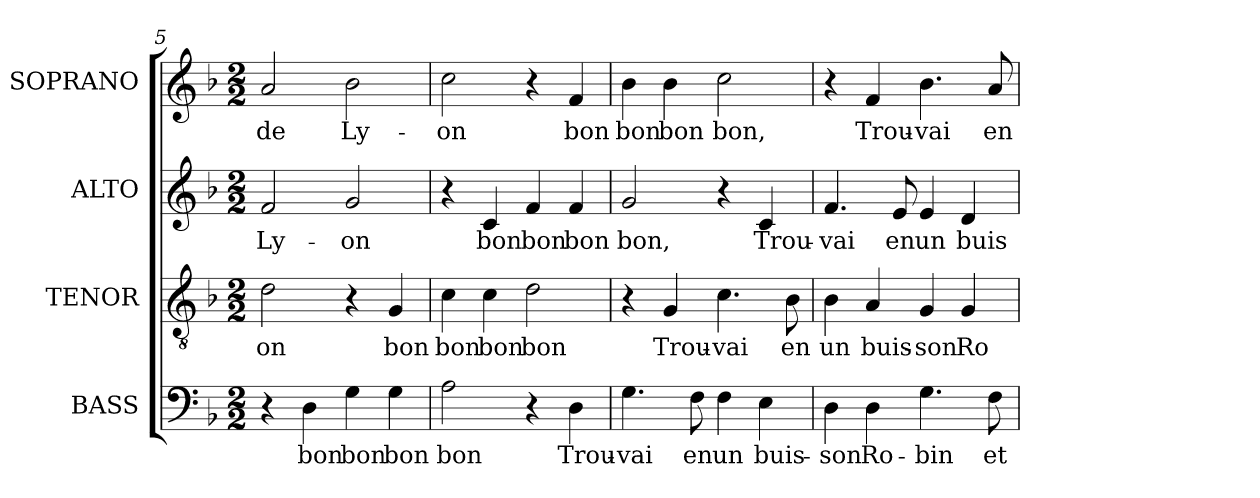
**kern	**text	**kern	**text	**kern	**text	**kern	**text
*part4	*part4	*part3	*part3	*part2	*part2	*part1	*part1
*staff4	*staff4	*staff3	*staff3	*staff2	*staff2	*staff1	*staff1
*I"BASS	*	*I"TENOR	*	*I"ALTO	*	*I"SOPRANO	*
*I'B.	*	*I'T.	*	*I'A.	*	*I'S.	*
*clefF4	*	*clefGv2	*	*clefG2	*	*clefG2	*
*	*	*ITrd7c12	*	*	*	*	*
*k[b-]	*	*k[b-]	*	*k[b-]	*	*k[b-]	*
*F:	*	*F:	*	*F:	*	*F:	*
*M2/2	*	*M2/2	*	*M2/2	*	*M2/2	*
=5	=5	=5	=5	=5	=5	=5	=5
!	!	!	!LO:LY:b:color=#000000	!	!	!	!
!	!	!	!	!	!LO:LY:b:color=#000000	!	!
!	!	!	!	!	!	!	!LO:LY:b:color=#000000
4r	.	2Di\	-on	2fi/	Ly-	2ai/	de
!	!LO:LY:b:color=#000000	!	!	!	!	!	!
4Di\	bon	.	.	.	.	.	.
!	!LO:LY:b:color=#000000	!	!	!	!	!	!
!	!	!	!	!	!LO:LY:b:color=#000000	!	!
!	!	!	!	!	!	!	!LO:LY:b:color=#000000
4Gi\	bon	4r	.	2gi/	-on	2b-i\	Ly-
!	!LO:LY:b:color=#000000	!	!	!	!	!	!
!	!	!	!LO:LY:b:color=#000000	!	!	!	!
4Gi\	bon	4GGi/	bon	.	.	.	.
!!LO:LB:g=z
=6	=6	=6	=6	=6	=6	=6	=6
!	!LO:LY:b:color=#000000	!	!	!	!	!	!
!	!	!	!LO:LY:b:color=#000000	!	!	!	!
!	!	!	!	!	!	!	!LO:LY:b:color=#000000
2Ai\	bon	4Ci\	bon	4r	.	2cci\	-on
!	!	!	!LO:LY:b:color=#000000	!	!	!	!
!	!	!	!	!	!LO:LY:b:color=#000000	!	!
.	.	4Ci\	bon	4ci/	bon	.	.
!	!	!	!LO:LY:b:color=#000000	!	!	!	!
!	!	!	!	!	!LO:LY:b:color=#000000	!	!
4r	.	2Di\	bon	4fi/	bon	4r	.
!	!LO:LY:b:color=#000000	!	!	!	!	!	!
!	!	!	!	!	!LO:LY:b:color=#000000	!	!
!	!	!	!	!	!	!	!LO:LY:b:color=#000000
4Di\	Trou-	.	.	4fi/	bon	4fi/	bon
=7	=7	=7	=7	=7	=7	=7	=7
!	!LO:LY:b:color=#000000	!	!	!	!	!	!
!	!	!	!	!	!LO:LY:b:color=#000000	!	!
!	!	!	!	!	!	!	!LO:LY:b:color=#000000
4.Gi\	-vai	4r	.	2gi/	bon,	4b-i\	bon
!	!	!	!LO:LY:b:color=#000000	!	!	!	!
!	!	!	!	!	!	!	!LO:LY:b:color=#000000
.	.	4GGi/	Trou-	.	.	4b-i\	bon
!	!LO:LY:b:color=#000000	!	!	!	!	!	!
8Fi\	en	.	.	.	.	.	.
!	!LO:LY:b:color=#000000	!	!	!	!	!	!
!	!	!	!LO:LY:b:color=#000000	!	!	!	!
!	!	!	!	!	!	!	!LO:LY:b:color=#000000
4Fi\	un	4.Ci\	-vai	4r	.	2cci\	bon,
!	!LO:LY:b:color=#000000	!	!	!	!	!	!
!	!	!	!	!	!LO:LY:b:color=#000000	!	!
4Ei\	buis-	.	.	4ci/	Trou-	.	.
!	!	!	!LO:LY:b:color=#000000	!	!	!	!
.	.	8BB-i\	en	.	.	.	.
=8	=8	=8	=8	=8	=8	=8	=8
!	!LO:LY:b:color=#000000	!	!	!	!	!	!
!	!	!	!LO:LY:b:color=#000000	!	!	!	!
!	!	!	!	!	!LO:LY:b:color=#000000	!	!
4Di\	-son	4BB-i\	un	4.fi/	-vai	4r	.
!	!LO:LY:b:color=#000000	!	!	!	!	!	!
!	!	!	!LO:LY:b:color=#000000	!	!	!	!
!	!	!	!	!	!	!	!LO:LY:b:color=#000000
4Di\	Ro-	4AAi/	buis-	.	.	4fi/	Trou-
!	!	!	!	!	!LO:LY:b:color=#000000	!	!
.	.	.	.	8ei/	en	.	.
!	!LO:LY:b:color=#000000	!	!	!	!	!	!
!	!	!	!LO:LY:b:color=#000000	!	!	!	!
!	!	!	!	!	!LO:LY:b:color=#000000	!	!
!	!	!	!	!	!	!	!LO:LY:b:color=#000000
4.Gi\	-bin	4GGi/	-son	4ei/	un	4.b-i\	-vai
!	!	!	!LO:LY:b:color=#000000	!	!	!	!
!	!	!	!	!	!LO:LY:b:color=#000000	!	!
.	.	4GGi/	Ro-	4di/	buis-	.	.
!	!LO:LY:b:color=#000000	!	!	!	!	!	!
!	!	!	!	!	!	!	!LO:LY:b:color=#000000
8Fi\	et	.	.	.	.	8ai/	en
=	=	=	=	=	=	=	=
*-	*-	*-	*-	*-	*-	*-	*-
